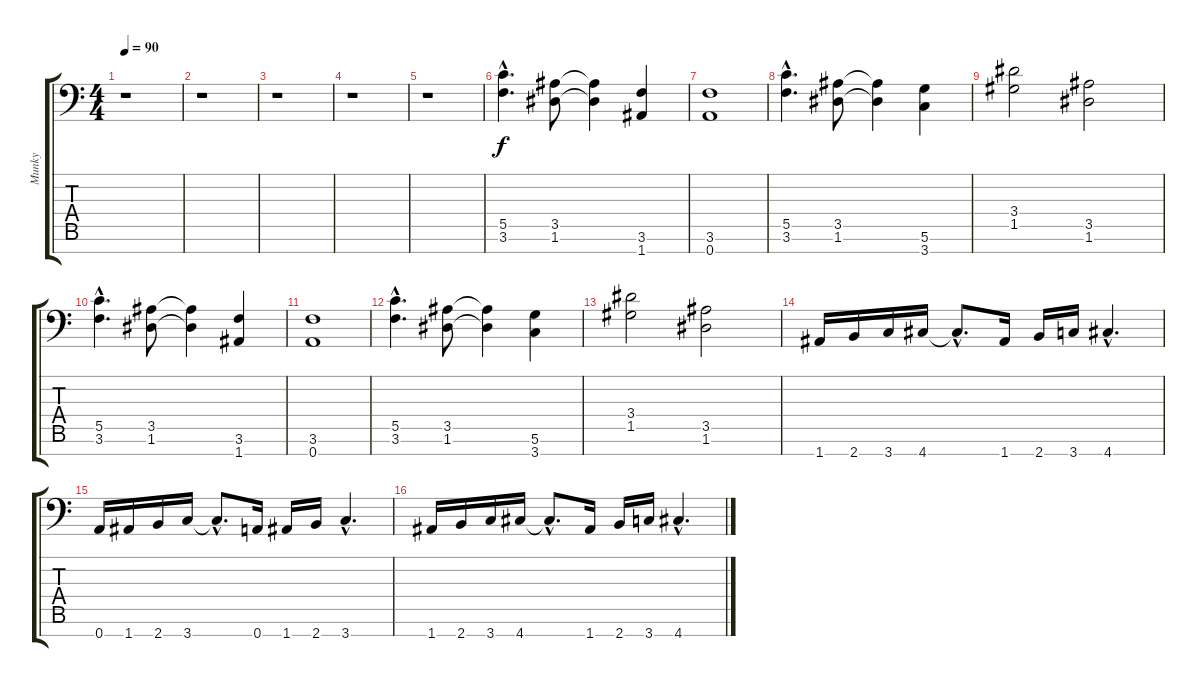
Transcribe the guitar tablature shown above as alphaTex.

\track ("Munky" "Munky") {instrument distortionguitar}
\staff {score tabs}
\tuning (D4 A3 F3 C3 G2 D2 A1) {hide}
\ts (4 4)
\tempo 90
\clef f4
\ks c
r.1{dy f} |
r.1 |
r.1 |
r.1 |
r.1 |
(5.5{hac} 3.6{hac}).4{d volume 14} (3.5 1.6).8 (3.5{t} 1.6{t}).4 (3.6 1.7).4 |
(3.6 0.7).1 |
(5.5{hac} 3.6{hac}).4{d} (3.5 1.6).8 (3.5{t} 1.6{t}).4 (5.6 3.7).4 |
(3.4 1.5).2 (3.5 1.6).2 |
(5.5{hac} 3.6{hac}).4{d volume 14} (3.5 1.6).8 (3.5{t} 1.6{t}).4 (3.6 1.7).4 |
(3.6 0.7).1 |
(5.5{hac} 3.6{hac}).4{d} (3.5 1.6).8 (3.5{t} 1.6{t}).4 (5.6 3.7).4 |
(3.4 1.5).2 (3.5 1.6).2 |
1.7.16{volume 16 balance 10} 2.7.16 3.7.16 4.7.16 4.7{hac t}.8{d} 1.7.16 2.7.16 3.7.16 4.7{hac}.4{d} |
0.7.16 1.7.16 2.7.16 3.7.16 3.7{hac t}.8{d} 0.7.16 1.7.16 2.7.16 3.7{hac}.4{d} |
1.7.16{volume 16 balance 10} 2.7.16 3.7.16 4.7.16 4.7{hac t}.8{d} 1.7.16 2.7.16 3.7.16 4.7{hac}.4{d}
